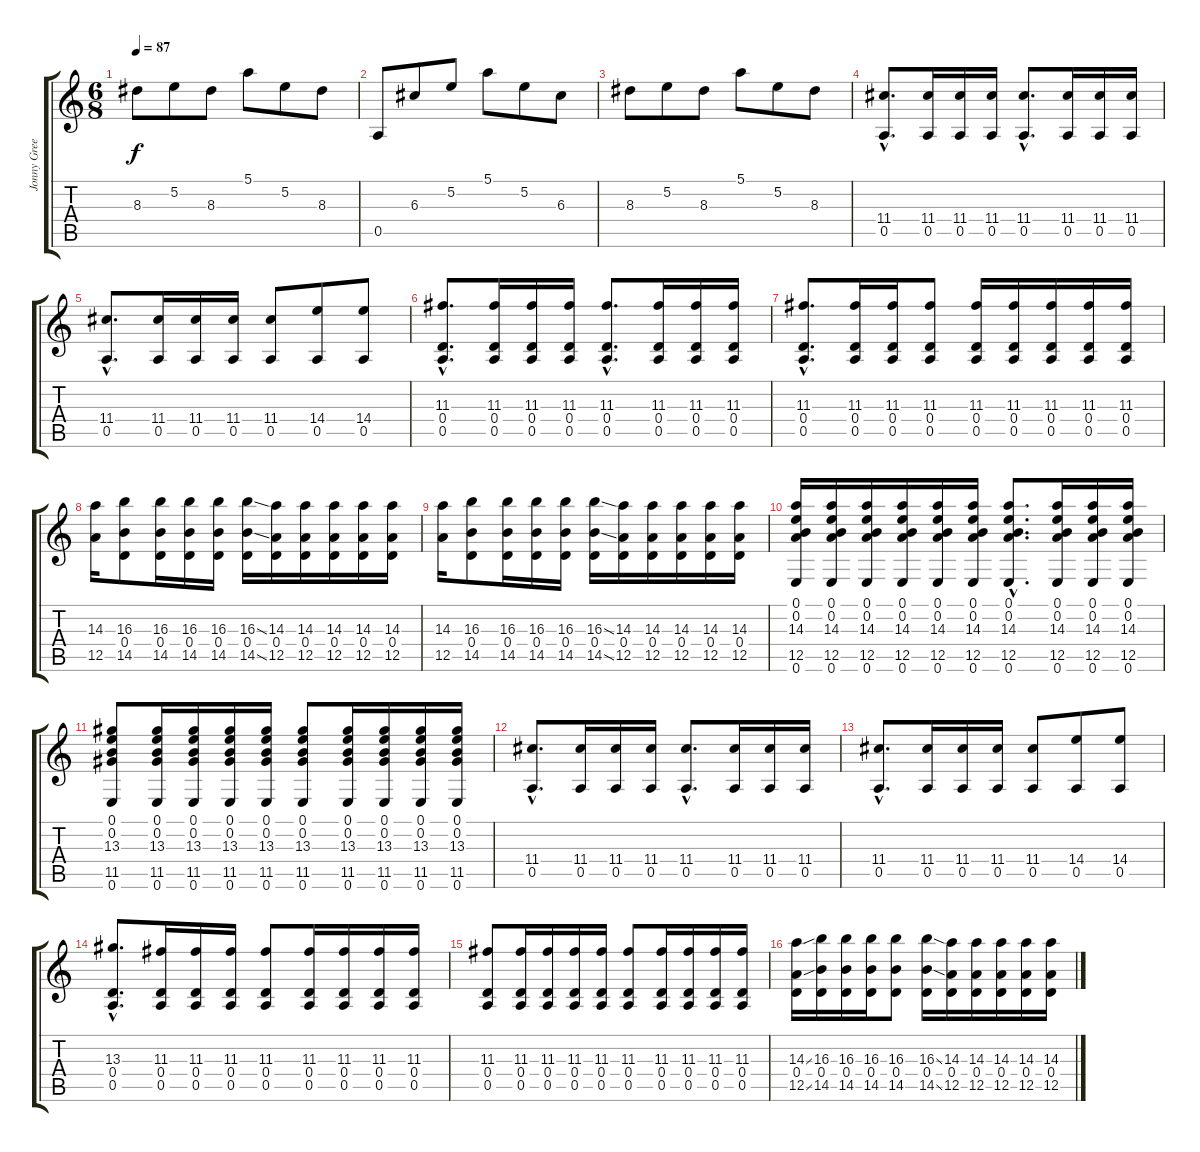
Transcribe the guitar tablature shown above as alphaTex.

\track ("Jonny Greenwood (Ovd Gtr)" "Jonny Gree") {instrument overdrivenguitar}
\staff {score tabs}
\tuning (E4 B3 G3 D3 A2 E2) {hide}
\ts (6 8)
\tempo 87
\clef g2
\ks c
8.3.8{dy f} 5.2.8 8.3.8 5.1.8 5.2.8 8.3.8 |
0.5.8 6.3.8 5.2.8 5.1.8 5.2.8 6.3.8 |
8.3.8 5.2.8 8.3.8 5.1.8 5.2.8 8.3.8 |
(11.4{hac} 0.5{hac}).8{d} (11.4 0.5).16 (11.4 0.5).16 (11.4 0.5).16 (11.4{hac} 0.5{hac}).8{d} (11.4 0.5).16 (11.4 0.5).16 (11.4 0.5).16 |
(11.4{hac} 0.5{hac}).8{d} (11.4 0.5).16 (11.4 0.5).16 (11.4 0.5).16 (11.4 0.5).8 (14.4 0.5).8 (14.4 0.5).8 |
(11.3{hac} 0.4{hac} 0.5{hac}).8{d} (11.3 0.4 0.5).16 (11.3 0.4 0.5).16 (11.3 0.4 0.5).16 (11.3{hac} 0.4{hac} 0.5{hac}).8{d} (11.3 0.4 0.5).16 (11.3 0.4 0.5).16 (11.3 0.4 0.5).16 |
(11.3{hac} 0.4{hac} 0.5{hac}).8{d} (11.3 0.4 0.5).16 (11.3 0.4 0.5).16 (11.3 0.4 0.5).8 (11.3 0.4 0.5).16 (11.3 0.4 0.5).16 (11.3 0.4 0.5).16 (11.3 0.4 0.5).16 (11.3 0.4 0.5).16 |
(14.3 12.5).16 (16.3 0.4 14.5).8 (16.3 0.4 14.5).16 (16.3 0.4 14.5).16 (16.3 0.4 14.5).16 (16.3{ss} 0.4 14.5{ss}).16 (14.3 0.4 12.5).16 (14.3 0.4 12.5).16 (14.3 0.4 12.5).16 (14.3 0.4 12.5).16 (14.3 0.4 12.5).16 |
(14.3 12.5).16 (16.3 0.4 14.5).8 (16.3 0.4 14.5).16 (16.3 0.4 14.5).16 (16.3 0.4 14.5).16 (16.3{ss} 0.4 14.5{ss}).16 (14.3 0.4 12.5).16 (14.3 0.4 12.5).16 (14.3 0.4 12.5).16 (14.3 0.4 12.5).16 (14.3 0.4 12.5).16 |
(0.1 0.2 14.3 12.5 0.6).16 (0.1 0.2 14.3 12.5 0.6).16 (0.1 0.2 14.3 12.5 0.6).16 (0.1 0.2 14.3 12.5 0.6).16 (0.1 0.2 14.3 12.5 0.6).16 (0.1 0.2 14.3 12.5 0.6).16 (0.1{hac} 0.2{hac} 14.3{hac} 12.5{hac} 0.6{hac}).8{d} (0.1 0.2 14.3 12.5 0.6).16 (0.1 0.2 14.3 12.5 0.6).16 (0.1 0.2 14.3 12.5 0.6).16 |
(0.1 0.2 13.3 11.5 0.6).8 (0.1 0.2 13.3 11.5 0.6).16 (0.1 0.2 13.3 11.5 0.6).16 (0.1 0.2 13.3 11.5 0.6).16 (0.1 0.2 13.3 11.5 0.6).16 (0.1 0.2 13.3 11.5 0.6).8 (0.1 0.2 13.3 11.5 0.6).16 (0.1 0.2 13.3 11.5 0.6).16 (0.1 0.2 13.3 11.5 0.6).16 (0.1 0.2 13.3 11.5 0.6).16 |
(11.4{hac} 0.5{hac}).8{d} (11.4 0.5).16 (11.4 0.5).16 (11.4 0.5).16 (11.4{hac} 0.5{hac}).8{d} (11.4 0.5).16 (11.4 0.5).16 (11.4 0.5).16 |
(11.4{hac} 0.5{hac}).8{d} (11.4 0.5).16 (11.4 0.5).16 (11.4 0.5).16 (11.4 0.5).8 (14.4 0.5).8 (14.4 0.5).8 |
(13.3{hac} 0.4{hac} 0.5{hac}).8{d} (11.3 0.4 0.5).16 (11.3 0.4 0.5).16 (11.3 0.4 0.5).16 (11.3 0.4 0.5).8 (11.3 0.4 0.5).16 (11.3 0.4 0.5).16 (11.3 0.4 0.5).16 (11.3 0.4 0.5).16 |
(11.3 0.4 0.5).8 (11.3 0.4 0.5).16 (11.3 0.4 0.5).16 (11.3 0.4 0.5).16 (11.3 0.4 0.5).16 (11.3 0.4 0.5).8 (11.3 0.4 0.5).16 (11.3 0.4 0.5).16 (11.3 0.4 0.5).16 (11.3 0.4 0.5).16 |
(14.3{ss} 0.4 12.5{ss}).16 (16.3 0.4 14.5).16 (16.3 0.4 14.5).16 (16.3 0.4 14.5).16 (16.3 0.4 14.5).8 (16.3{ss} 0.4 14.5{ss}).16 (14.3 0.4 12.5).16 (14.3 0.4 12.5).16 (14.3 0.4 12.5).16 (14.3 0.4 12.5).16 (14.3 0.4 12.5).16
